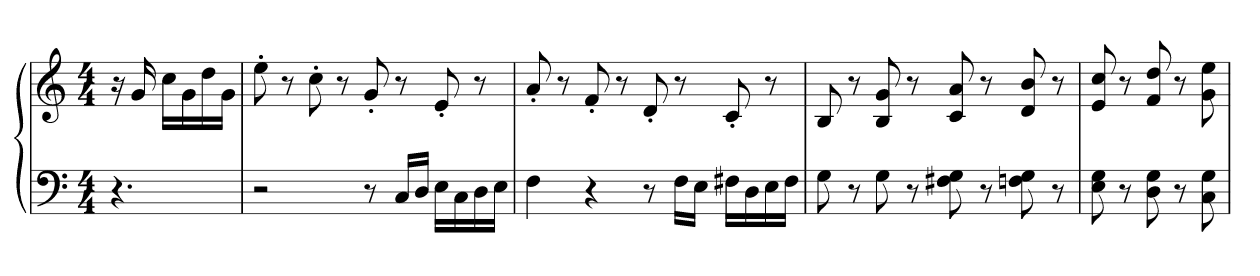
**kern	**kern
*part1	*part1
*staff2	*staff1
*clefF4	*clefG2
*k[]	*k[]
*C:	*C:
*M4/4	*M4/4
=	=
4.r	16r
.	16g
.	16ccLL
.	16g
.	16dd
.	16gJJ
=81	=81
2r	8ee'
.	8r
.	8cc'
.	8r
8r	8g'
16CLL	8r
16DJJ	.
16ELL	8e'
16C	.
16D	8r
16EJJ	.
=82	=82
4F	8a'
.	8r
4r	8f'
.	8r
8r	8d'
16FLL	8r
16EJJ	.
16F#XLL	8c'
16D	.
16E	8r
16F#JJ	.
=83	=83
8G	8B
8r	8r
8G	8B 8g
8r	8r
8F#X 8G	8c 8a
8r	8r
8Fn 8G	8d 8b
8r	8r
=84	=84
8E 8G	8e 8cc
8r	8r
8D 8G	8f 8dd
8r	8r
8C 8G	8g 8ee
=	=
*-	*-
